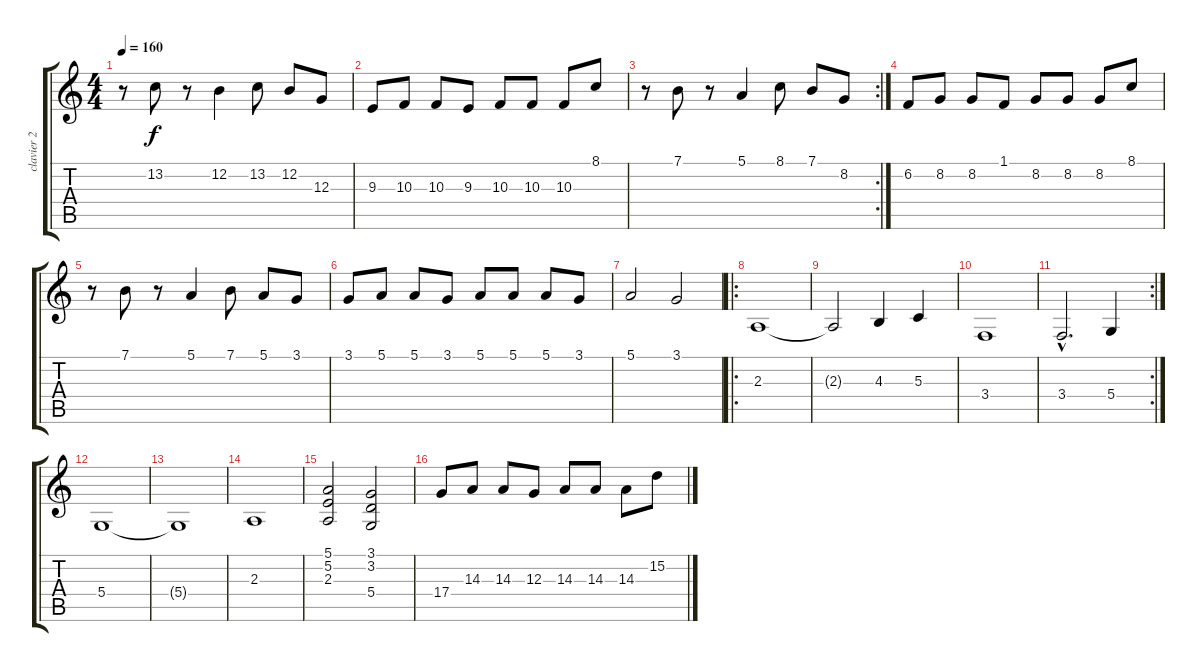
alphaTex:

\track ("clavier 2" "clavier 2") {instrument stringensemble1}
\staff {score tabs}
\tuning (E4 B3 G3 D3 A2 E2) {hide}
\ts (4 4)
\tempo 160
\clef g2
\ks c
r.8{dy f} 13.2.8 r.8 12.2.4 13.2.8 12.2.8 12.3.8 |
9.3.8 10.3.8 10.3.8 9.3.8 10.3.8 10.3.8 10.3.8 8.1.8 |
\rc 2
r.8 7.1.8 r.8 5.1.4 8.1.8 7.1.8 8.2.8 |
6.2.8 8.2.8 8.2.8 1.1.8 8.2.8 8.2.8 8.2.8 8.1.8 |
r.8 7.1.8 r.8 5.1.4 7.1.8 5.1.8 3.1.8 |
3.1.8 5.1.8 5.1.8 3.1.8 5.1.8 5.1.8 5.1.8 3.1.8 |
5.1.2 3.1.2 |
\ro
2.3.1 |
2.3{t}.2 4.3.4 5.3.4 |
3.4.1 |
\rc 2
3.4{hac}.2{d} 5.4.4 |
5.4.1 |
5.4{t}.1 |
2.3.1 |
(5.1 5.2 2.3).2 (3.1 3.2 5.4).2 |
17.4.8 14.3.8 14.3.8 12.3.8 14.3.8 14.3.8 14.3.8 15.2.8
